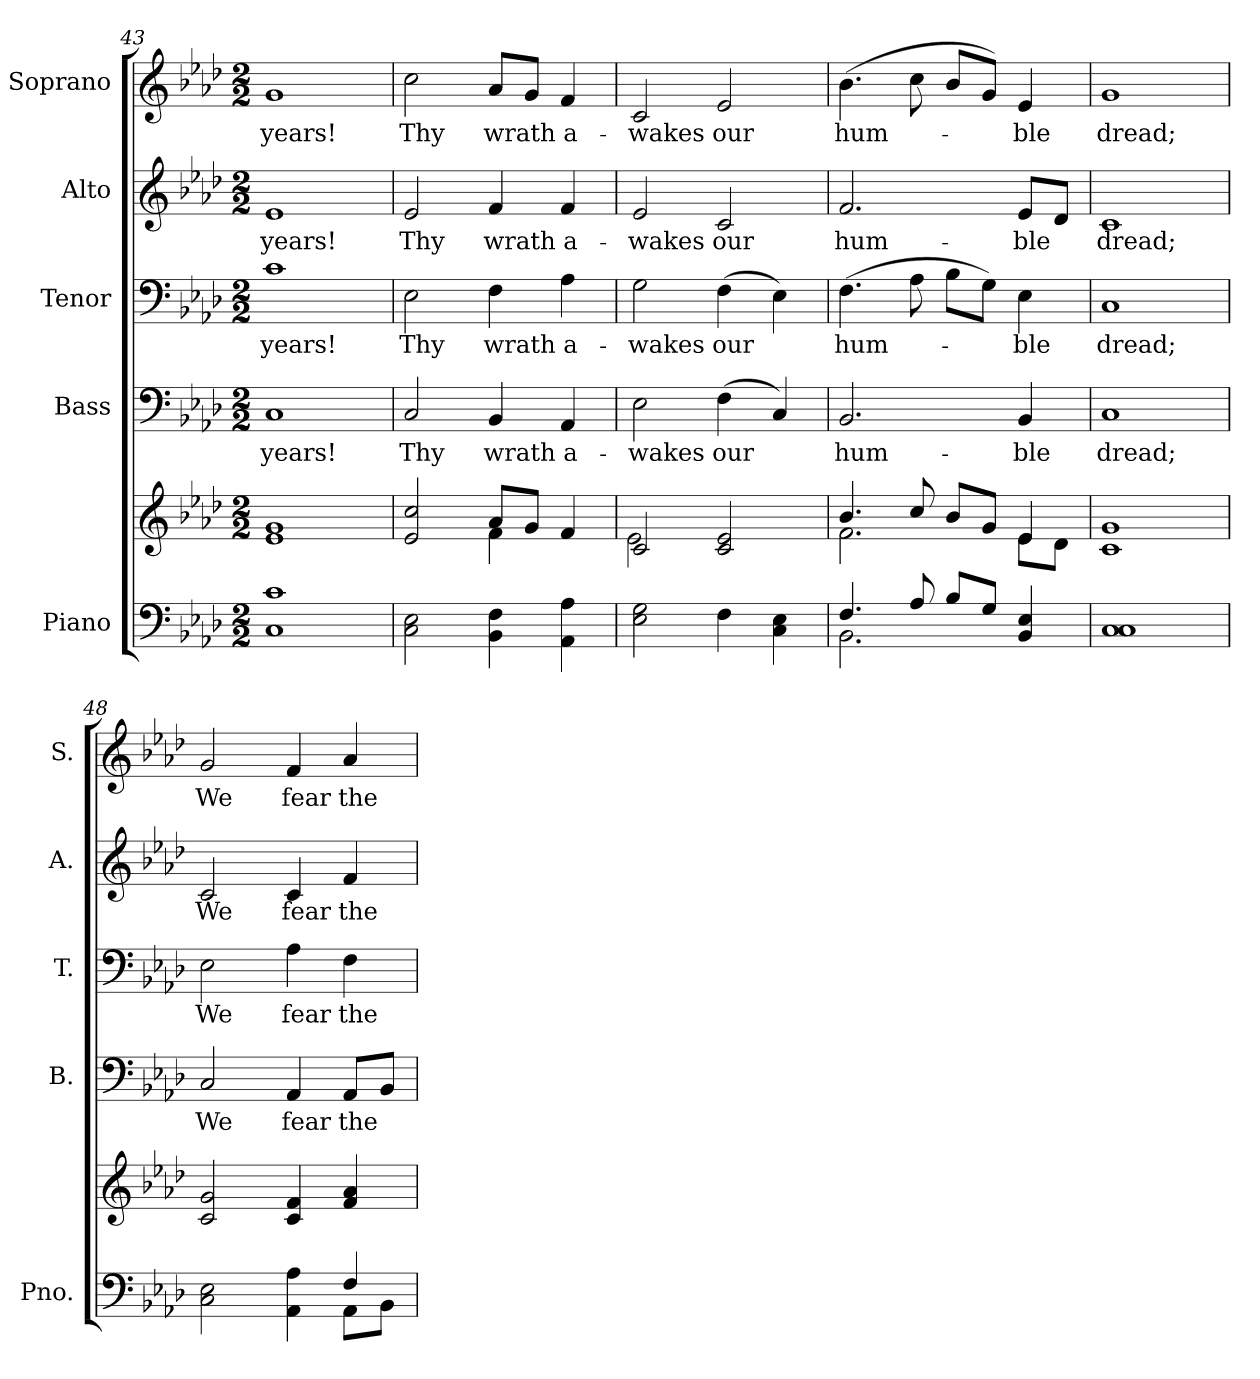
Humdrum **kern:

**kern	**kern	**kern	**text	**kern	**text	**kern	**text	**kern	**text
*part5	*part5	*part4	*part4	*part3	*part3	*part2	*part2	*part1	*part1
*staff6	*staff5	*staff4	*staff4	*staff3	*staff3	*staff2	*staff2	*staff1	*staff1
*I"Piano	*	*I"Bass	*	*I"Tenor	*	*I"Alto	*	*I"Soprano	*
*I'Pno.	*	*I'B.	*	*I'T.	*	*I'A.	*	*I'S.	*
!!LO:PB:g=z
*clefF4	*clefG2	*clefF4	*	*clefF4	*	*clefG2	*	*clefG2	*
*k[b-e-a-d-]	*k[b-e-a-d-]	*k[b-e-a-d-]	*	*k[b-e-a-d-]	*	*k[b-e-a-d-]	*	*k[b-e-a-d-]	*
*A-:	*A-:	*A-:	*	*A-:	*	*A-:	*	*A-:	*
*M2/2	*M2/2	*M2/2	*	*M2/2	*	*M2/2	*	*M2/2	*
=43	=43	=43	=43	=43	=43	=43	=43	=43	=43
!	!	!	!LO:LY:b:color=#000000	!	!	!	!	!	!
!	!	!	!	!	!LO:LY:b:color=#000000	!	!	!	!
!	!	!	!	!	!	!	!LO:LY:b:color=#000000	!	!
!	!	!	!	!	!	!	!	!	!LO:LY:b:color=#000000
1Ci 1ci	1e-i 1gi	1Ci	years!	1ci	years!	1e-i	years!	1gi	years!
=44	=44	=44	=44	=44	=44	=44	=44	=44	=44
*	*^	*	*	*	*	*	*	*	*
!	!	!	!	!LO:LY:b:color=#000000	!	!	!	!	!	!
!	!	!	!	!	!	!LO:LY:b:color=#000000	!	!	!	!
!	!	!	!	!	!	!	!	!LO:LY:b:color=#000000	!	!
!	!	!	!	!	!	!	!	!	!	!LO:LY:b:color=#000000
2Ci\ 2E-i	2e-i/ 2cci	2ryy	2Ci/	Thy	2E-i\	Thy	2e-i/	Thy	2cci\	Thy
!	!	!	!	!LO:LY:b:color=#000000	!	!	!	!	!	!
!	!	!	!	!	!	!LO:LY:b:color=#000000	!	!	!	!
!	!	!	!	!	!	!	!	!LO:LY:b:color=#000000	!	!
!	!	!	!	!	!	!	!	!	!	!LO:LY:b:color=#000000
4BB-i\ 4Fi	8a-i/L	4fi\	4BB-i/	wrath	4Fi\	wrath	4fi/	wrath	8a-i/L	wrath
.	8gi/J	.	.	.	.	.	.	.	8gi/J	.
!	!	!	!	!LO:LY:b:color=#000000	!	!	!	!	!	!
!	!	!	!	!	!	!LO:LY:b:color=#000000	!	!	!	!
!	!	!	!	!	!	!	!	!LO:LY:b:color=#000000	!	!
!	!	!	!	!	!	!	!	!	!	!LO:LY:b:color=#000000
4AA-i\ 4A-i	4fi/	4ryy	4AA-i/	a-	4A-i\	a-	4fi/	a-	4fi/	a-
=45	=45	=45	=45	=45	=45	=45	=45	=45	=45	=45
!	!	!	!	!LO:LY:b:color=#000000	!	!	!	!	!	!
!	!	!	!	!	!	!LO:LY:b:color=#000000	!	!	!	!
!	!	!	!	!	!	!	!	!LO:LY:b:color=#000000	!	!
!	!	!	!	!	!	!	!	!	!	!LO:LY:b:color=#000000
2E-i\ 2Gi	2ci/	2e-i\	2E-i\	-wakes	2Gi\	-wakes	2e-i/	-wakes	2ci/	-wakes
!	!	!	!	!LO:LY:b:color=#000000	!	!	!	!	!	!
!	!	!	!	!	!	!LO:LY:b:color=#000000	!	!	!	!
!	!	!	!	!	!	!	!	!LO:LY:b:color=#000000	!	!
!	!	!	!	!	!	!	!	!	!	!LO:LY:b:color=#000000
4Fi\	2ci/ 2e-i	2ryy	(4Fi\	our	(4Fi\	our	2ci/	our	2e-i/	our
4Ci\ 4E-i	.	.	4Ci/)	.	4E-i\)	.	.	.	.	.
=46	=46	=46	=46	=46	=46	=46	=46	=46	=46	=46
*^	*	*	*	*	*	*	*	*	*	*
!	!	!	!	!	!LO:LY:b:color=#000000	!	!	!	!	!	!
!	!	!	!	!	!	!	!LO:LY:b:color=#000000	!	!	!	!
!	!	!	!	!	!	!	!	!	!LO:LY:b:color=#000000	!	!
!	!	!	!	!	!	!	!	!	!	!	!LO:LY:b:color=#000000
4.Fi/	2.BB-i\	4.b-i/	2.fi\	2.BB-i/	hum-	(4.Fi\	hum-	2.fi/	hum-	(4.b-i\	hum-
8A-i/	.	8cci/	.	.	.	8A-i\	.	.	.	8cci\	.
8B-i/L	.	8b-i/L	.	.	.	8B-i\L	.	.	.	8b-i/L	.
8Gi/J	.	8gi/J	.	.	.	8Gi\J)	.	.	.	8gi/J)	.
!	!	!	!	!	!LO:LY:b:color=#000000	!	!	!	!	!	!
!	!	!	!	!	!	!	!LO:LY:b:color=#000000	!	!	!	!
!	!	!	!	!	!	!	!	!	!LO:LY:b:color=#000000	!	!
!	!	!	!	!	!	!	!	!	!	!	!LO:LY:b:color=#000000
4BB-i/ 4E-i	4ryy	4e-i/	8e-i\L	4BB-i/	-ble	4E-i\	-ble	8e-i/L	-ble	4e-i/	-ble
.	.	.	8d-i\J	.	.	.	.	8d-i/J	.	.	.
*v	*v	*	*	*	*	*	*	*	*	*	*
*	*v	*v	*	*	*	*	*	*	*	*
!!LO:PB:g=z
=47	=47	=47	=47	=47	=47	=47	=47	=47	=47
*	*^	*	*	*	*	*	*	*	*
!	!	!	!	!LO:LY:b:color=#000000	!	!	!	!	!	!
*	*v	*v	*	*	*	*	*	*	*	*
*	*^	*	*	*	*	*	*	*	*
!	!	!	!	!	!	!LO:LY:b:color=#000000	!	!	!	!
*	*v	*v	*	*	*	*	*	*	*	*
*	*^	*	*	*	*	*	*	*	*
!	!	!	!	!	!	!	!	!LO:LY:b:color=#000000	!	!
*	*v	*v	*	*	*	*	*	*	*	*
*	*^	*	*	*	*	*	*	*	*
!	!	!	!	!	!	!	!	!	!	!LO:LY:b:color=#000000
*	*v	*v	*	*	*	*	*	*	*	*
1Ci 1Ci	1ci 1gi	1Ci	dread;	1Ci	dread;	1ci	dread;	1gi	dread;
=48	=48	=48	=48	=48	=48	=48	=48	=48	=48
*^	*	*	*	*	*	*	*	*	*
!	!	!	!	!LO:LY:b:color=#000000	!	!	!	!	!	!
!	!	!	!	!	!	!LO:LY:b:color=#000000	!	!	!	!
!	!	!	!	!	!	!	!	!LO:LY:b:color=#000000	!	!
!	!	!	!	!	!	!	!	!	!	!LO:LY:b:color=#000000
2Ci\ 2E-i	2ryy	2ci/ 2gi	2Ci/	We	2E-i\	We	2ci/	We	2gi/	We
!	!	!	!	!LO:LY:b:color=#000000	!	!	!	!	!	!
!	!	!	!	!	!	!LO:LY:b:color=#000000	!	!	!	!
!	!	!	!	!	!	!	!	!LO:LY:b:color=#000000	!	!
!	!	!	!	!	!	!	!	!	!	!LO:LY:b:color=#000000
4AA-i\ 4A-i	4ryy	4ci/ 4fi	4AA-i/	fear	4A-i\	fear	4ci/	fear	4fi/	fear
!	!	!	!	!LO:LY:b:color=#000000	!	!	!	!	!	!
!	!	!	!	!	!	!LO:LY:b:color=#000000	!	!	!	!
!	!	!	!	!	!	!	!	!LO:LY:b:color=#000000	!	!
!	!	!	!	!	!	!	!	!	!	!LO:LY:b:color=#000000
4Fi/	8AA-i\L	4fi/ 4a-i	8AA-i/L	the	4Fi\	the	4fi/	the	4a-i/	the
.	8BB-i\J	.	8BB-i/J	.	.	.	.	.	.	.
*v	*v	*	*	*	*	*	*	*	*	*
=	=	=	=	=	=	=	=	=	=
*-	*-	*-	*-	*-	*-	*-	*-	*-	*-
